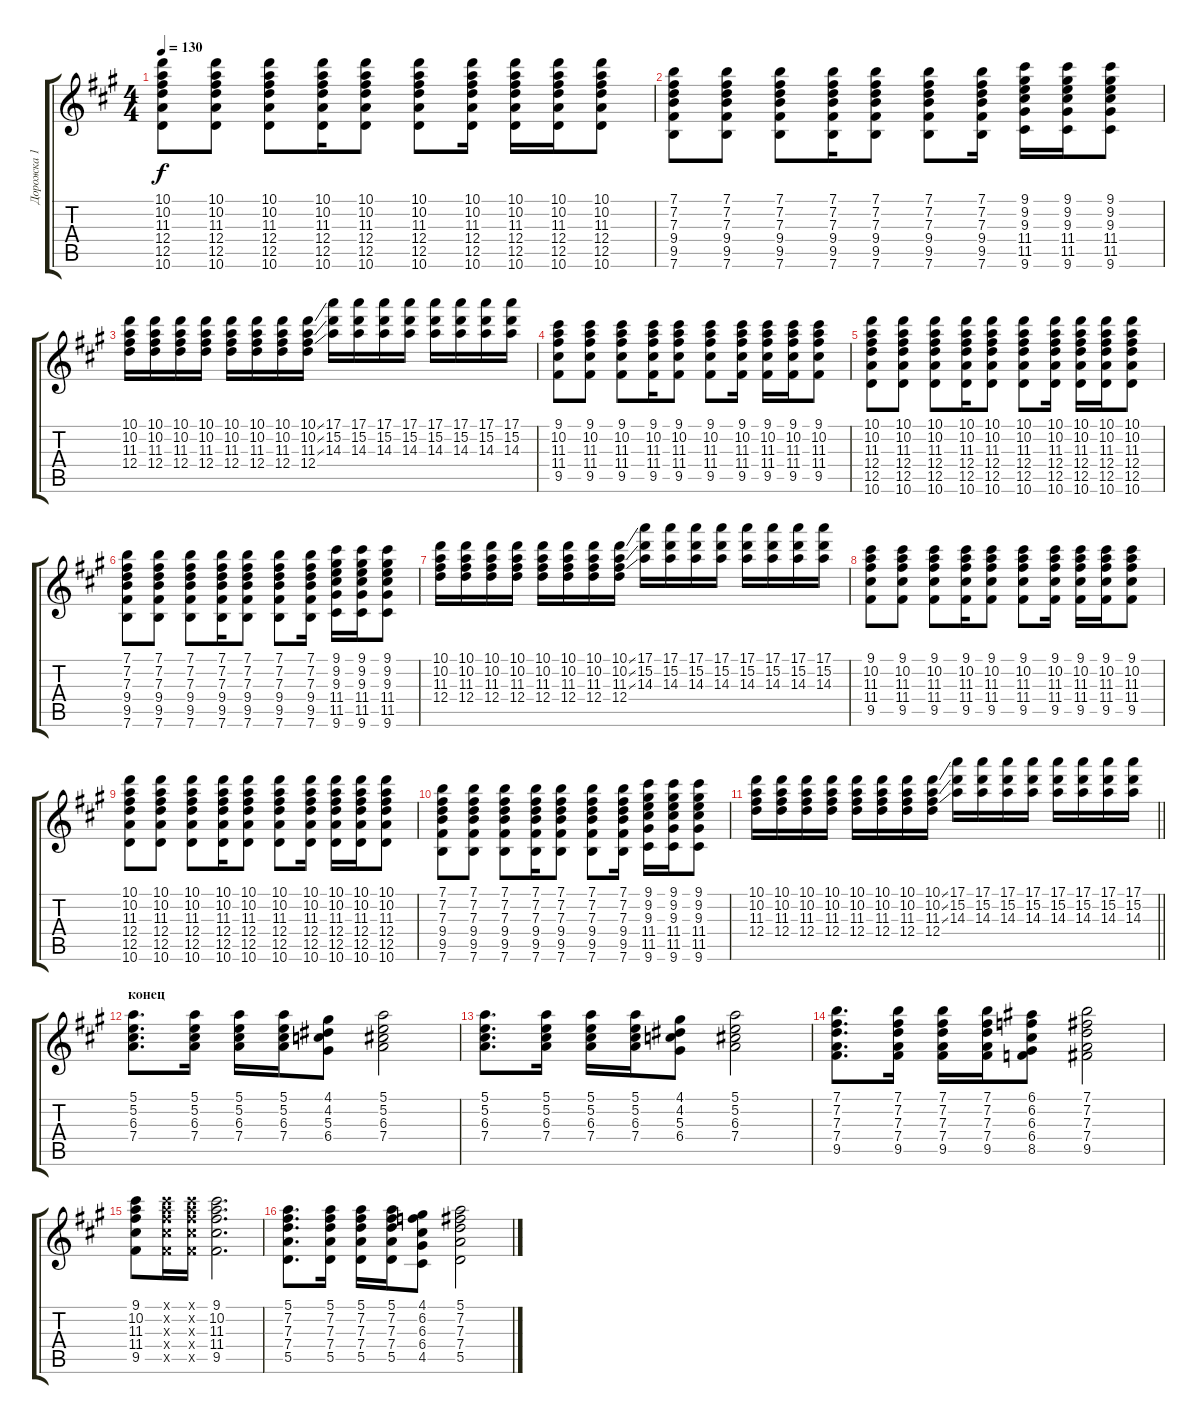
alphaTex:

\track ("Дорожка 1" "Дорожка 1") {instrument electricguitarmuted}
\staff {score tabs}
\tuning (E4 B3 G3 D3 A2 E2) {hide}
\ts (4 4)
\tempo 130
\clef g2
\ks f#minor
(10.1 10.2 11.3 12.4 12.5 10.6).8{dy f} (10.1 10.2 11.3 12.4 12.5 10.6).8 (10.1 10.2 11.3 12.4 12.5 10.6).8 (10.1 10.2 11.3 12.4 12.5 10.6).16 (10.1 10.2 11.3 12.4 12.5 10.6).8 (10.1 10.2 11.3 12.4 12.5 10.6).8 (10.1 10.2 11.3 12.4 12.5 10.6).16 (10.1 10.2 11.3 12.4 12.5 10.6).16 (10.1 10.2 11.3 12.4 12.5 10.6).16 (10.1 10.2 11.3 12.4 12.5 10.6).8 |
(7.1 7.2 7.3 9.4 9.5 7.6).8 (7.1 7.2 7.3 9.4 9.5 7.6).8 (7.1 7.2 7.3 9.4 9.5 7.6).8 (7.1 7.2 7.3 9.4 9.5 7.6).16 (7.1 7.2 7.3 9.4 9.5 7.6).8 (7.1 7.2 7.3 9.4 9.5 7.6).8 (7.1 7.2 7.3 9.4 9.5 7.6).16 (9.1 9.2 9.3 11.4 11.5 9.6).16 (9.1 9.2 9.3 11.4 11.5 9.6).16 (9.1 9.2 9.3 11.4 11.5 9.6).8 |
(10.1 10.2 11.3 12.4).16 (10.1 10.2 11.3 12.4).16 (10.1 10.2 11.3 12.4).16 (10.1 10.2 11.3 12.4).16 (10.1 10.2 11.3 12.4).16 (10.1 10.2 11.3 12.4).16 (10.1 10.2 11.3 12.4).16 (10.1{ss} 10.2{ss} 11.3{ss} 12.4).16 (17.1 15.2 14.3).16 (17.1 15.2 14.3).16 (17.1 15.2 14.3).16 (17.1 15.2 14.3).16 (17.1 15.2 14.3).16 (17.1 15.2 14.3).16 (17.1 15.2 14.3).16 (17.1 15.2 14.3).16 |
(9.1 10.2 11.3 11.4 9.5).8{instrument electricguitarmuted} (9.1 10.2 11.3 11.4 9.5).8 (9.1 10.2 11.3 11.4 9.5).8 (9.1 10.2 11.3 11.4 9.5).16 (9.1 10.2 11.3 11.4 9.5).8 (9.1 10.2 11.3 11.4 9.5).8 (9.1 10.2 11.3 11.4 9.5).16 (9.1 10.2 11.3 11.4 9.5).16 (9.1 10.2 11.3 11.4 9.5).16 (9.1 10.2 11.3 11.4 9.5).8 |
(10.1 10.2 11.3 12.4 12.5 10.6).8 (10.1 10.2 11.3 12.4 12.5 10.6).8 (10.1 10.2 11.3 12.4 12.5 10.6).8 (10.1 10.2 11.3 12.4 12.5 10.6).16 (10.1 10.2 11.3 12.4 12.5 10.6).8 (10.1 10.2 11.3 12.4 12.5 10.6).8 (10.1 10.2 11.3 12.4 12.5 10.6).16 (10.1 10.2 11.3 12.4 12.5 10.6).16 (10.1 10.2 11.3 12.4 12.5 10.6).16 (10.1 10.2 11.3 12.4 12.5 10.6).8 |
(7.1 7.2 7.3 9.4 9.5 7.6).8 (7.1 7.2 7.3 9.4 9.5 7.6).8 (7.1 7.2 7.3 9.4 9.5 7.6).8 (7.1 7.2 7.3 9.4 9.5 7.6).16 (7.1 7.2 7.3 9.4 9.5 7.6).8 (7.1 7.2 7.3 9.4 9.5 7.6).8 (7.1 7.2 7.3 9.4 9.5 7.6).16 (9.1 9.2 9.3 11.4 11.5 9.6).16 (9.1 9.2 9.3 11.4 11.5 9.6).16 (9.1 9.2 9.3 11.4 11.5 9.6).8 |
(10.1 10.2 11.3 12.4).16 (10.1 10.2 11.3 12.4).16 (10.1 10.2 11.3 12.4).16 (10.1 10.2 11.3 12.4).16 (10.1 10.2 11.3 12.4).16 (10.1 10.2 11.3 12.4).16 (10.1 10.2 11.3 12.4).16 (10.1{ss} 10.2{ss} 11.3{ss} 12.4).16 (17.1 15.2 14.3).16 (17.1 15.2 14.3).16 (17.1 15.2 14.3).16 (17.1 15.2 14.3).16 (17.1 15.2 14.3).16 (17.1 15.2 14.3).16 (17.1 15.2 14.3).16 (17.1 15.2 14.3).16 |
(9.1 10.2 11.3 11.4 9.5).8 (9.1 10.2 11.3 11.4 9.5).8 (9.1 10.2 11.3 11.4 9.5).8 (9.1 10.2 11.3 11.4 9.5).16 (9.1 10.2 11.3 11.4 9.5).8 (9.1 10.2 11.3 11.4 9.5).8 (9.1 10.2 11.3 11.4 9.5).16 (9.1 10.2 11.3 11.4 9.5).16 (9.1 10.2 11.3 11.4 9.5).16 (9.1 10.2 11.3 11.4 9.5).8 |
(10.1 10.2 11.3 12.4 12.5 10.6).8 (10.1 10.2 11.3 12.4 12.5 10.6).8 (10.1 10.2 11.3 12.4 12.5 10.6).8 (10.1 10.2 11.3 12.4 12.5 10.6).16 (10.1 10.2 11.3 12.4 12.5 10.6).8 (10.1 10.2 11.3 12.4 12.5 10.6).8 (10.1 10.2 11.3 12.4 12.5 10.6).16 (10.1 10.2 11.3 12.4 12.5 10.6).16 (10.1 10.2 11.3 12.4 12.5 10.6).16 (10.1 10.2 11.3 12.4 12.5 10.6).8 |
(7.1 7.2 7.3 9.4 9.5 7.6).8 (7.1 7.2 7.3 9.4 9.5 7.6).8 (7.1 7.2 7.3 9.4 9.5 7.6).8 (7.1 7.2 7.3 9.4 9.5 7.6).16 (7.1 7.2 7.3 9.4 9.5 7.6).8 (7.1 7.2 7.3 9.4 9.5 7.6).8 (7.1 7.2 7.3 9.4 9.5 7.6).16 (9.1 9.2 9.3 11.4 11.5 9.6).16 (9.1 9.2 9.3 11.4 11.5 9.6).16 (9.1 9.2 9.3 11.4 11.5 9.6).8 |
\barLineRight lightlight
(10.1 10.2 11.3 12.4).16 (10.1 10.2 11.3 12.4).16 (10.1 10.2 11.3 12.4).16 (10.1 10.2 11.3 12.4).16 (10.1 10.2 11.3 12.4).16 (10.1 10.2 11.3 12.4).16 (10.1 10.2 11.3 12.4).16 (10.1{ss} 10.2{ss} 11.3{ss} 12.4).16 (17.1 15.2 14.3).16 (17.1 15.2 14.3).16 (17.1 15.2 14.3).16 (17.1 15.2 14.3).16 (17.1 15.2 14.3).16 (17.1 15.2 14.3).16 (17.1 15.2 14.3).16 (17.1 15.2 14.3).16 |
\section ("" "конец")
(5.1 5.2 6.3 7.4).8{d volume 8 instrument overdrivenguitar} (5.1 5.2 6.3 7.4).16 (5.1 5.2 6.3 7.4).16 (5.1 5.2 6.3 7.4).16 (4.1 4.2 5.3 6.4).8 (5.1 5.2 6.3 7.4).2 |
(5.1 5.2 6.3 7.4).8{d} (5.1 5.2 6.3 7.4).16 (5.1 5.2 6.3 7.4).16 (5.1 5.2 6.3 7.4).16 (4.1 4.2 5.3 6.4).8 (5.1 5.2 6.3 7.4).2 |
(7.1 7.2 7.3 7.4 9.5).8{d} (7.1 7.2 7.3 7.4 9.5).16 (7.1 7.2 7.3 7.4 9.5).16 (7.1 7.2 7.3 7.4 9.5).16 (6.1 6.2 6.3 6.4 8.5).8 (7.1 7.2 7.3 7.4 9.5).2 |
(9.1 10.2 11.3 11.4 9.5).8 (9.1{x} 10.2{x} 11.3{x} 11.4{x} 9.5{x}).16 (9.1{x} 10.2{x} 11.3{x} 11.4{x} 9.5{x}).16 (9.1 10.2 11.3 11.4 9.5).2{d} |
(5.1 7.2 7.3 7.4 5.5).8{d} (5.1 7.2 7.3 7.4 5.5).16 (5.1 7.2 7.3 7.4 5.5).16 (5.1 7.2 7.3 7.4 5.5).16 (4.1 6.2 6.3 6.4 4.5).8 (5.1 7.2 7.3 7.4 5.5).2
